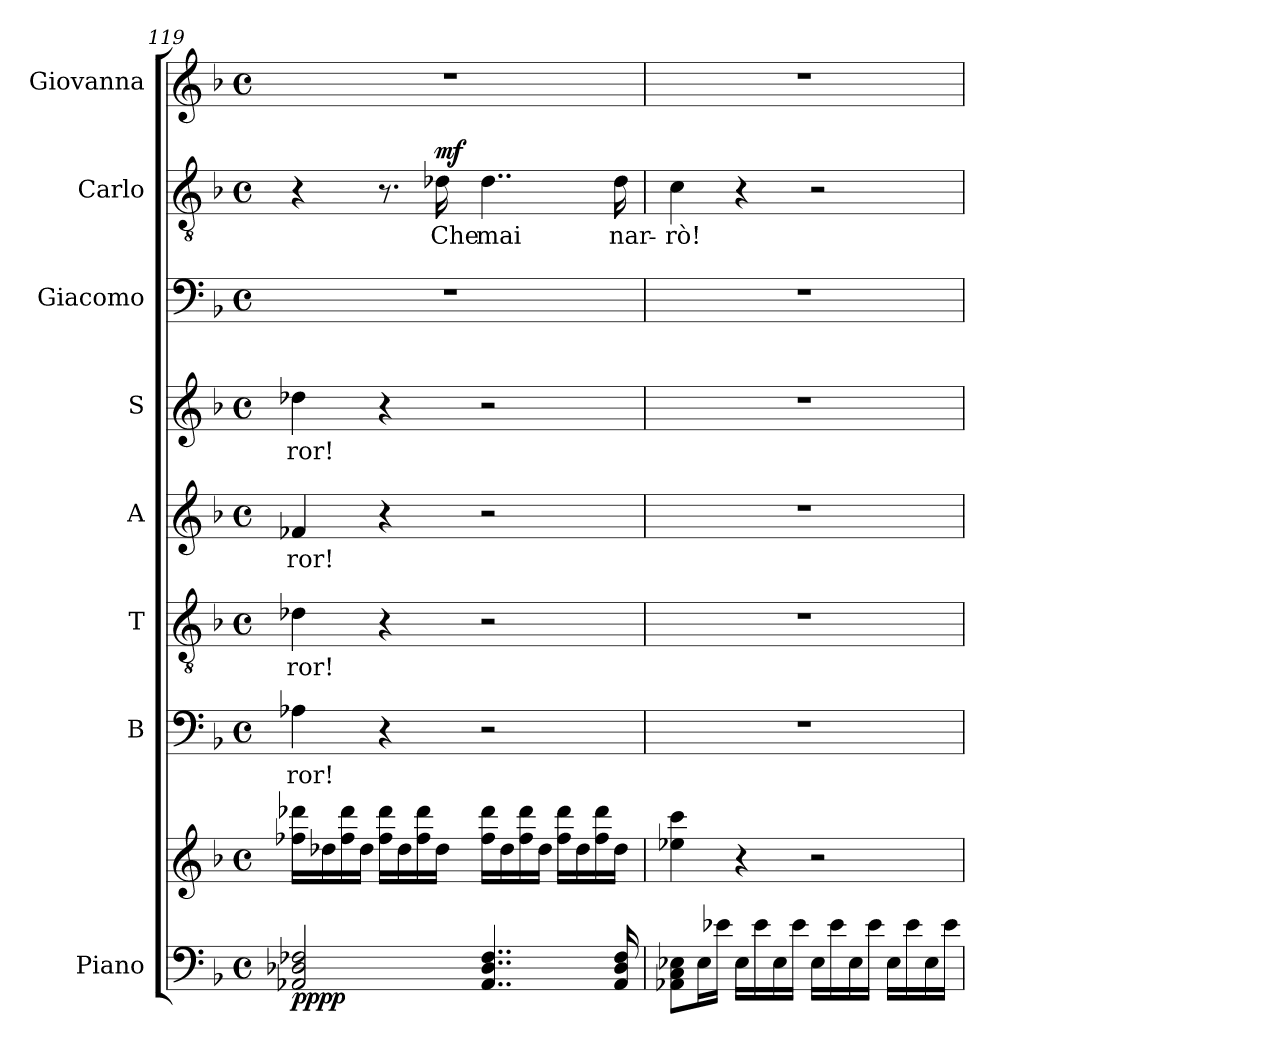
**kern	**kern	**dynam	**kern	**text	**kern	**text	**kern	**text	**kern	**text	**kern	**kern	**text	**dynam	**kern
*part8	*part8	*part8	*part7	*part7	*part6	*part6	*part5	*part5	*part4	*part4	*part3	*part2	*part2	*part2	*part1
*staff9	*staff8	*staff8/9	*staff7	*staff7	*staff6	*staff6	*staff5	*staff5	*staff4	*staff4	*staff3	*staff2	*staff2	*staff2	*staff1
*I"Piano	*	*	*I"B	*	*I"T	*	*I"A	*	*I"S	*	*I"Giacomo	*I"Carlo	*	*	*I"Giovanna
*I'Pno	*	*	*I'B	*	*I'T	*	*I'A	*	*I'S	*	*	*	*	*	*
*clefF4	*clefG2	*	*clefF4	*	*clefGv2	*	*clefG2	*	*clefG2	*	*clefF4	*clefGv2	*	*	*clefG2
*k[b-]	*k[b-]	*	*k[b-]	*	*k[b-]	*	*k[b-]	*	*k[b-]	*	*k[b-]	*k[b-]	*	*	*k[b-]
*M4/4	*M4/4	*	*M4/4	*	*M4/4	*	*M4/4	*	*M4/4	*	*M4/4	*M4/4	*	*	*M4/4
*met(c)	*met(c)	*	*met(c)	*	*met(c)	*	*met(c)	*	*met(c)	*	*met(c)	*met(c)	*	*	*met(c)
=119	=119	=119	=119	=119	=119	=119	=119	=119	=119	=119	=119	=119	=119	=119	=119
!	!	!LO:DY:b=2	!	!LO:LY:b	!	!LO:LY:b	!	!LO:LY:b	!	!LO:LY:b	!	!	!	!	!
!	!	!LO:DY:n=1:b	!	!	!	!	!	!	!	!	!	!	!	!	!
2AA-X/ 2D-X/ 2F-X/	16ff-X\ 16ddd-X\LL	pp pp	4A-X\	-ror!	4d-X\	-ror!	4f-X/	-ror!	4dd-X\	-ror!	1r	4r	.	.	1r
.	16dd-X\	.	.	.	.	.	.	.	.	.	.	.	.	.	.
.	16ff-\ 16ddd-\	.	.	.	.	.	.	.	.	.	.	.	.	.	.
.	16dd-\JJ	.	.	.	.	.	.	.	.	.	.	.	.	.	.
.	16ff-\ 16ddd-\LL	.	4r	.	4r	.	4r	.	4r	.	.	8.r	.	.	.
.	16dd-\	.	.	.	.	.	.	.	.	.	.	.	.	.	.
.	16ff-\ 16ddd-\	.	.	.	.	.	.	.	.	.	.	.	.	.	.
!	!	!	!	!	!	!	!	!	!	!	!	!	!LO:LY:b	!LO:DY:a	!
.	16dd-\JJ	.	.	.	.	.	.	.	.	.	.	16d-X\	Che	mf	.
!	!	!	!	!	!	!	!	!	!	!	!	!	!LO:LY:b	!	!
4..AA-/ 4..D-/ 4..F-/	16ff-\ 16ddd-\LL	.	2r	.	2r	.	2r	.	2r	.	.	4..d-\	mai	.	.
.	16dd-\	.	.	.	.	.	.	.	.	.	.	.	.	.	.
.	16ff-\ 16ddd-\	.	.	.	.	.	.	.	.	.	.	.	.	.	.
.	16dd-\JJ	.	.	.	.	.	.	.	.	.	.	.	.	.	.
.	16ff-\ 16ddd-\LL	.	.	.	.	.	.	.	.	.	.	.	.	.	.
.	16dd-\	.	.	.	.	.	.	.	.	.	.	.	.	.	.
.	16ff-\ 16ddd-\	.	.	.	.	.	.	.	.	.	.	.	.	.	.
!	!	!	!	!	!	!	!	!	!	!	!	!	!LO:LY:b	!	!
16AA-/ 16D-/ 16F-/	16dd-\JJ	.	.	.	.	.	.	.	.	.	.	16d-\	nar-	.	.
!!LO:LB:g=z
=120	=120	=120	=120	=120	=120	=120	=120	=120	=120	=120	=120	=120	=120	=120	=120
!	!	!	!	!	!	!	!	!	!	!	!	!	!LO:LY:b	!	!
8AA-X\ 8C\ 8E-X\L	4ee-X\ 4ccc\	.	1r	.	1r	.	1r	.	1r	.	1r	4c\	-rò!	.	1r
16E-\L	.	.	.	.	.	.	.	.	.	.	.	.	.	.	.
16e-X\JJ	.	.	.	.	.	.	.	.	.	.	.	.	.	.	.
16E-\LL	4r	.	.	.	.	.	.	.	.	.	.	4r	.	.	.
16e-\	.	.	.	.	.	.	.	.	.	.	.	.	.	.	.
16E-\	.	.	.	.	.	.	.	.	.	.	.	.	.	.	.
16e-\JJ	.	.	.	.	.	.	.	.	.	.	.	.	.	.	.
16E-\LL	2r	.	.	.	.	.	.	.	.	.	.	2r	.	.	.
16e-\	.	.	.	.	.	.	.	.	.	.	.	.	.	.	.
16E-\	.	.	.	.	.	.	.	.	.	.	.	.	.	.	.
16e-\JJ	.	.	.	.	.	.	.	.	.	.	.	.	.	.	.
16E-\LL	.	.	.	.	.	.	.	.	.	.	.	.	.	.	.
16e-\	.	.	.	.	.	.	.	.	.	.	.	.	.	.	.
16E-\	.	.	.	.	.	.	.	.	.	.	.	.	.	.	.
16e-\JJ	.	.	.	.	.	.	.	.	.	.	.	.	.	.	.
=	=	=	=	=	=	=	=	=	=	=	=	=	=	=	=
*-	*-	*-	*-	*-	*-	*-	*-	*-	*-	*-	*-	*-	*-	*-	*-
